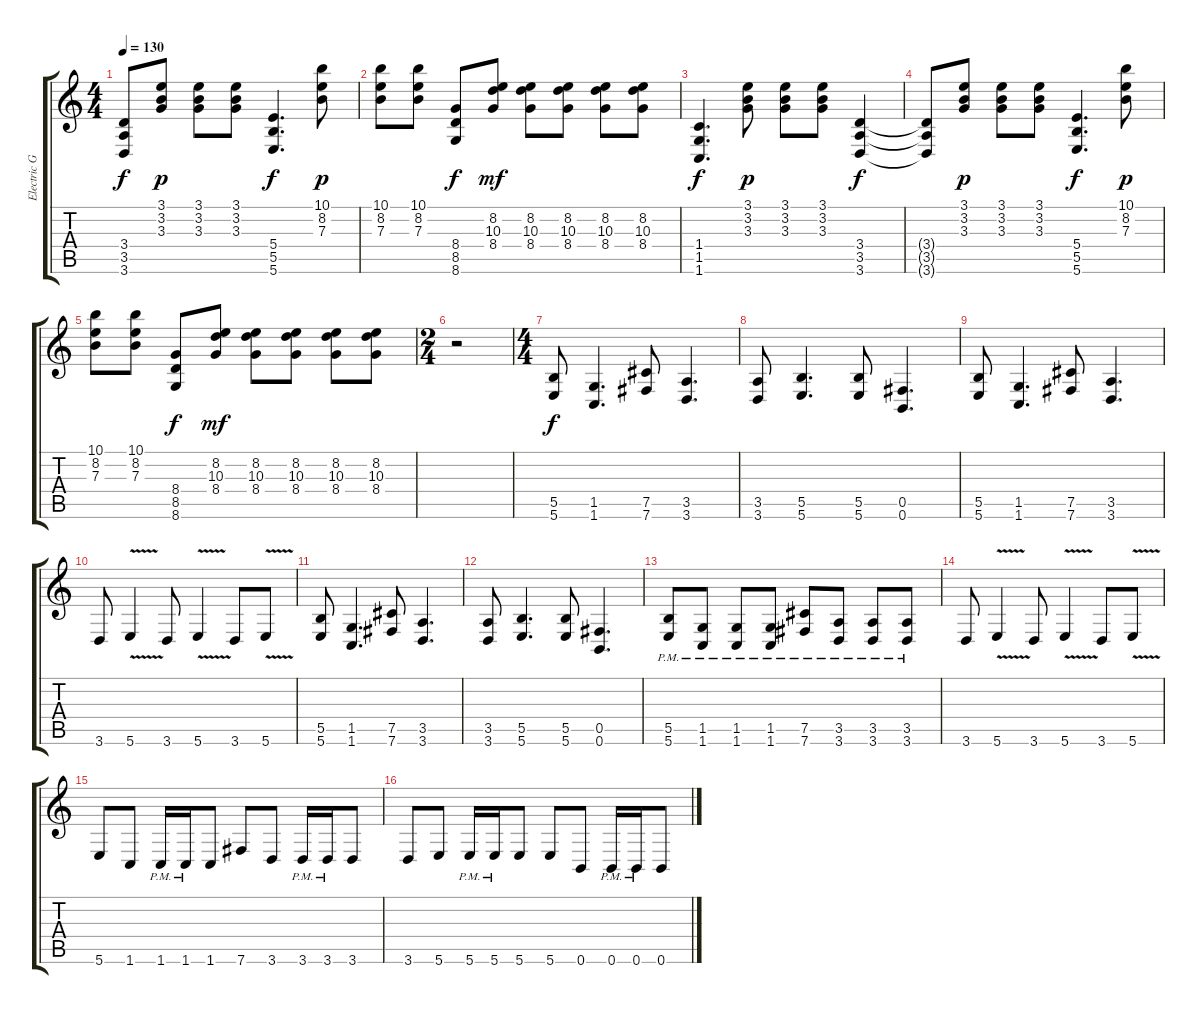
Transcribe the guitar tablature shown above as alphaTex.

\track ("Electric Guitar" "Electric G") {instrument distortionguitar}
\staff {score tabs}
\tuning (Db4 Ab3 E3 B2 Gb2 B1) {hide}
\ts (4 4)
\tempo 130
\clef g2
\ks c
(3.4{t} 3.5{t} 3.6{t}).8{dy f} (3.1 3.2 3.3).8{dy p} (3.1 3.2 3.3).8 (3.1 3.2 3.3).8 (5.4 5.5 5.6).4{d dy f} (10.1 8.2 7.3).8{dy p} |
(10.1 8.2 7.3).8 (10.1 8.2 7.3).8 (8.4 8.5 8.6).8{dy f} (8.2 10.3 8.4).8{dy mf} (8.2 10.3 8.4).8 (8.2 10.3 8.4).8 (8.2 10.3 8.4).8 (8.2 10.3 8.4).8 |
(1.4 1.5 1.6).4{d dy f} (3.1 3.2 3.3).8{dy p} (3.1 3.2 3.3).8 (3.1 3.2 3.3).8 (3.4 3.5 3.6).4{dy f} |
(3.4{t} 3.5{t} 3.6{t}).8 (3.1 3.2 3.3).8{dy p} (3.1 3.2 3.3).8 (3.1 3.2 3.3).8 (5.4 5.5 5.6).4{d dy f} (10.1 8.2 7.3).8{dy p} |
(10.1 8.2 7.3).8 (10.1 8.2 7.3).8 (8.4 8.5 8.6).8{dy f} (8.2 10.3 8.4).8{dy mf} (8.2 10.3 8.4).8 (8.2 10.3 8.4).8 (8.2 10.3 8.4).8 (8.2 10.3 8.4).8 |
\ts (2 4)
r.2 |
\ts (4 4)
(5.5 5.6).8{dy f} (1.5 1.6).4{d} (7.5 7.6).8 (3.5 3.6).4{d} |
(3.5 3.6).8 (5.5 5.6).4{d} (5.5 5.6).8 (0.5 0.6).4{d} |
(5.5 5.6).8 (1.5 1.6).4{d} (7.5 7.6).8 (3.5 3.6).4{d} |
3.6.8 5.6{v}.4 3.6.8 5.6{v}.4 3.6.8 5.6{v}.8 |
(5.5 5.6).8 (1.5 1.6).4{d} (7.5 7.6).8 (3.5 3.6).4{d} |
(3.5 3.6).8 (5.5 5.6).4{d} (5.5 5.6).8 (0.5 0.6).4{d} |
(5.5{pm} 5.6{pm}).8 (1.5{pm} 1.6{pm}).8 (1.5{pm} 1.6{pm}).8 (1.5{pm} 1.6{pm}).8 (7.5{pm} 7.6{pm}).8 (3.5{pm} 3.6{pm}).8 (3.5{pm} 3.6{pm}).8 (3.5{pm} 3.6{pm}).8 |
3.6.8 5.6{v}.4 3.6.8 5.6{v}.4 3.6.8 5.6{v}.8 |
5.6.8 1.6.8 1.6{pm}.16 1.6{pm}.16 1.6.8 7.6.8 3.6.8 3.6{pm}.16 3.6{pm}.16 3.6.8 |
3.6.8 5.6.8 5.6{pm}.16 5.6{pm}.16 5.6.8 5.6.8 0.6.8 0.6{pm}.16 0.6{pm}.16 0.6.8
